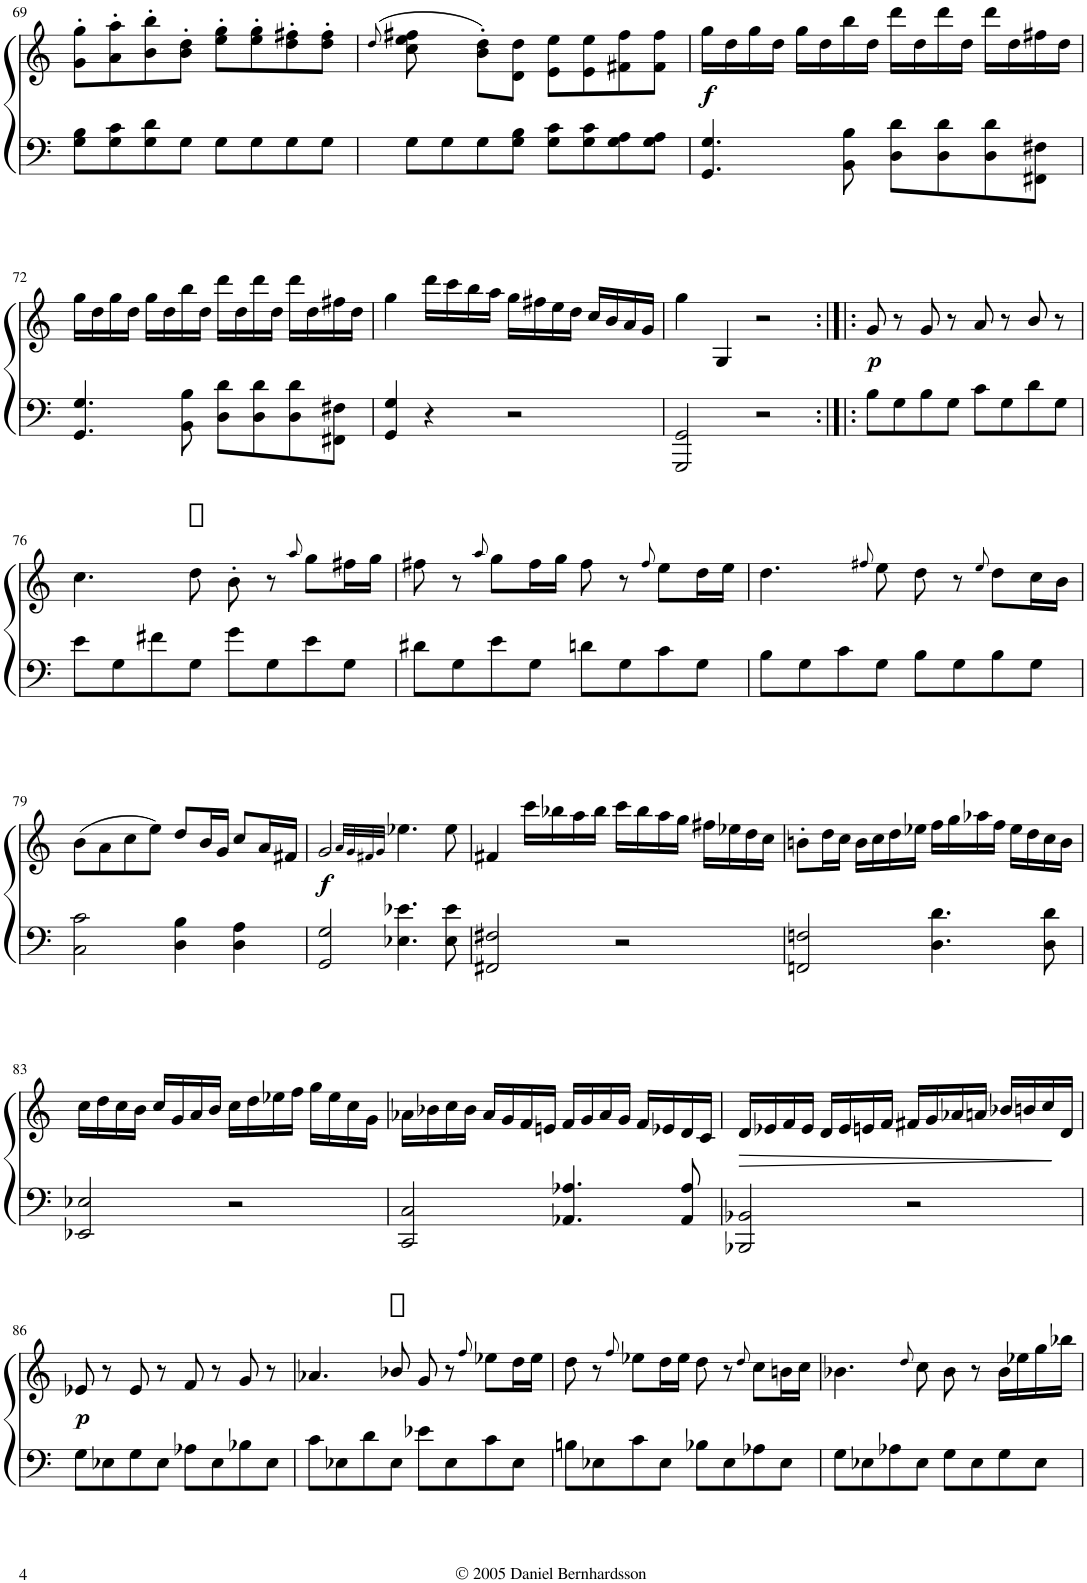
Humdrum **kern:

**kern	**kern	**dynam
*part1	*part1	*part1
*staff2	*staff1	*staff1/2
*I"Piano	*	*
*I'Pno.	*	*
!!LO:PB:g=z
*clefF4	*clefG2	*
*k[]	*k[]	*
*M4/4	*M4/4	*
*met(c)	*met(c)	*
=69	=69	=69
8G\ 8B\L	8g\' 8gg\'L	.
8G\ 8c\	8a\' 8aa\'	.
8G\ 8d\	8b\' 8bb\'	.
8G\J	8b\' 8dd\'J	.
8G\L	8ee\' 8gg\'L	.
8G\	8ee\' 8gg\'	.
8G\	8dd\' 8ff#X\'	.
8G\J	8dd\' 8ff#\'J	.
=70	=70	=70
.	(8qdd/	.
8G\L	8cc\ 8ee\ 8ff#X\	.
8G\	8ryy	.
8G\	8b\' 8dd\'L)	.
8G\ 8B\J	8d\ 8dd\J	.
8G\ 8c\L	8e\ 8ee\L	.
8G\ 8c\	8e\ 8ee\	.
8G\ 8A\	8f#X\ 8ff#\	.
8G\ 8A\J	8f#\ 8ff#\J	.
=71	=71	=71
!	!	!LO:DY:b
4.GG/ 4.G/	16gg\LL	f
.	16dd\	.
.	16gg\	.
.	16dd\JJ	.
.	16gg\LL	.
.	16dd\	.
8BB\ 8B\	16bb\	.
.	16dd\JJ	.
8D\ 8d\L	16ddd\LL	.
.	16dd\	.
8D\ 8d\	16ddd\	.
.	16dd\JJ	.
8D\ 8d\	16ddd\LL	.
.	16dd\	.
8FF#X\ 8F#X\J	16ff#X\	.
.	16dd\JJ	.
!!LO:LB:g=z
=72	=72	=72
4.GG/ 4.G/	16gg\LL	.
.	16dd\	.
.	16gg\	.
.	16dd\JJ	.
.	16gg\LL	.
.	16dd\	.
8BB\ 8B\	16bb\	.
.	16dd\JJ	.
8D\ 8d\L	16ddd\LL	.
.	16dd\	.
8D\ 8d\	16ddd\	.
.	16dd\JJ	.
8D\ 8d\	16ddd\LL	.
.	16dd\	.
8FF#X\ 8F#X\J	16ff#X\	.
.	16dd\JJ	.
=73	=73	=73
4GG/ 4G/	4gg\	.
4r	16ddd\LL	.
.	16ccc\	.
.	16bb\	.
.	16aa\JJ	.
2r	16gg\LL	.
.	16ff#X\	.
.	16ee\	.
.	16dd\JJ	.
.	16cc/LL	.
.	16b/	.
.	16a/	.
.	16g/JJ	.
=74	=74	=74
2GGG/ 2GG/	4gg\	.
.	4G/	.
2r	2r	.
=75:|!|:	=75:|!|:	=75:|!|:
!	!	!LO:DY:b
8B\L	8g/	p
8G\	8r	.
8B\	8g/	.
8G\J	8r	.
8c\L	8a/	.
8G\	8r	.
8d\	8b/	.
8G\J	8r	.
!!LO:LB:g=z
=76	=76	=76
8e\L	4.cc\	.
8G\	.	.
8f#X\	.	.
8G\J	8dd\	.
8g\L	8b'\	.
8G\	8r	.
.	8qaa/	.
8e\	8gg\L	.
8G\J	16ff#X\L	.
.	16gg\JJ	.
=77	=77	=77
8d#X\L	8ff#X\	.
8G\	8r	.
.	8qaa/	.
8e\	8gg\L	.
8G\J	16ff#\L	.
.	16gg\JJ	.
8dn\L	8ff#\	.
8G\	8r	.
.	8qff#/	.
8c\	8ee\L	.
8G\J	16dd\L	.
.	16ee\JJ	.
=78	=78	=78
8B\L	4.dd\	.
8G\	.	.
8c\	.	.
.	8qff#X/	.
8G\J	8ee\	.
8B\L	8dd\	.
8G\	8r	.
.	8qee/	.
8B\	8dd\L	.
8G\J	16cc\L	.
.	16b\JJ	.
!!LO:LB:g=z
=79	=79	=79
2C\ 2c\	(8b\L	.
.	8a\	.
.	8cc\	.
.	8ee\J)	.
4D\ 4B\	8dd/L	.
.	16b/L	.
.	16g/JJ	.
4D\ 4A\	8cc/L	.
.	16a/L	.
.	16f#X/JJ	.
=80	=80	=80
!	!	!LO:DY:b
2GG/ 2G/	2g/	f
.	32qa/LLL	.
.	32qg/	.
.	32qf#X/	.
.	32qg/JJJ	.
4.E-X\ 4.e-X\	4.ee-X\	.
8E-\ 8e-\	8ee-\	.
=81	=81	=81
2FF#X/ 2F#X/	4f#X/	.
.	16ccc\LL	.
.	16bb-X\	.
.	16aa\	.
.	16bb-\JJ	.
2r	16ccc\LL	.
.	16bb-\	.
.	16aa\	.
.	16gg\JJ	.
.	16ff#X\LL	.
.	16ee-X\	.
.	16dd\	.
.	16cc\JJ	.
=82	=82	=82
2FFn/ 2Fn/	8bn'\L	.
.	16dd\L	.
.	16cc\JJ	.
.	16b\LL	.
.	16cc\	.
.	16dd\	.
.	16ee-X\JJ	.
4.D\ 4.d\	16ff\LL	.
.	16gg\	.
.	16aa-X\	.
.	16ff\JJ	.
.	16ee-\LL	.
.	16dd\	.
8D\ 8d\	16cc\	.
.	16b\JJ	.
!!LO:LB:g=z
=83	=83	=83
2EE-X/ 2E-X/	16cc\LL	.
.	16dd\	.
.	16cc\	.
.	16b\JJ	.
.	16cc/LL	.
.	16g/	.
.	16a/	.
.	16b/JJ	.
2r	16cc\LL	.
.	16dd\	.
.	16ee-X\	.
.	16ff\JJ	.
.	16gg\LL	.
.	16ee-\	.
.	16cc\	.
.	16g\JJ	.
=84	=84	=84
2CC/ 2C/	16a-X\LL	.
.	16b-X\	.
.	16cc\	.
.	16b-\JJ	.
.	16a-/LL	.
.	16g/	.
.	16f/	.
.	16en/JJ	.
4.AA-X/ 4.A-X/	16f/LL	.
.	16g/	.
.	16a-/	.
.	16g/JJ	.
.	16f/LL	.
.	16e-X/	.
8AA-/ 8A-/	16d/	.
.	16c/JJ	.
=85	=85	=85
!	!	!LO:HP:b
2BBB-X/ 2BB-X/	16d/LL	>
.	16e-X/	.
.	16f/	.
.	16e-/JJ	.
.	16d/LL	.
.	16e-/	.
.	16en/	.
.	16f/JJ	.
2r	16f#X/LL	.
.	16g/	.
.	16a-X/	.
.	16an/JJ	.
.	16b-X/LL	.
.	16bn/	.
.	16cc/	.
.	16d/JJ	]
!!LO:LB:g=z
=86	=86	=86
!	!	!LO:DY:b
8G\L	8e-X/	p
8E-X\	8r	.
8G\	8e-/	.
8E-\J	8r	.
8A-X\L	8f/	.
8E-\	8r	.
8B-X\	8g/	.
8E-\J	8r	.
=87	=87	=87
8c\L	4.a-X/	.
8E-X\	.	.
8d\	.	.
8E-\J	8b-X/	.
8e-X\L	8g/	.
8E-\	8r	.
.	8qff/	.
8c\	8ee-X\L	.
8E-\J	16dd\L	.
.	16ee-\JJ	.
=88	=88	=88
8Bn\L	8dd\	.
8E-X\	8r	.
.	8qff/	.
8c\	8ee-X\L	.
8E-\J	16dd\L	.
.	16ee-\JJ	.
8B-X\L	8dd\	.
8E-\	8r	.
.	8qdd/	.
8A-X\	8cc\L	.
8E-\J	16bn\L	.
.	16cc\JJ	.
=89	=89	=89
8G\L	4.b-X\	.
8E-X\	.	.
8A-X\	.	.
.	8qdd/	.
8E-\J	8cc\	.
8G\L	8b-\	.
8E-\	8r	.
8G\	16b-\LL	.
.	16ee-X\	.
8E-\J	16gg\	.
.	16bb-X\JJ	.
=	=	=
*-	*-	*-
